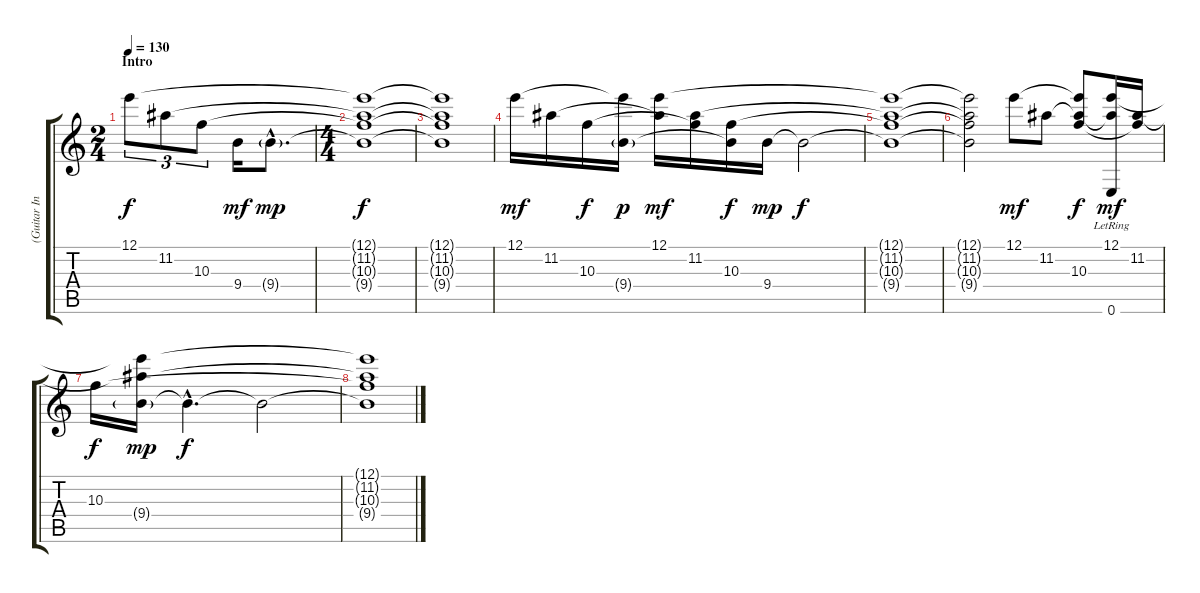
\track ("(Guitar Intro)" "(Guitar In") {instrument electricguitarclean}
\staff {score tabs}
\tuning (E4 B3 G3 D3 A2 E2) {hide}
\ts (2 4)
\section ("" "Intro")
\tempo 130
\clef g2
\ks c
12.1.8{tu (3 2) dy f volume 12 balance 2 instrument electricguitarclean} 11.2.8{tu (3 2)} 10.3.8{tu (3 2)} 9.4.16{dy mf} 9.4{g hac}.8{d dy mp} |
\ts (4 4)
(12.1{t} 11.2{t} 10.3{t} 9.4{t}).1{dy f} |
(12.1{t} 11.2{t} 10.3{t} 9.4{t}).1 |
12.1.16{dy mf balance 14} 11.2.16 10.3.16{dy f} (12.1{t} 9.4{g}).16{dy p} (12.1 11.2{t}).16{dy mf balance 2} (11.2 10.3{t}).16 (10.3 9.4{t}).16{dy f} 9.4.16{dy mp} 9.4{t}.2{dy f} |
(12.1{t} 11.2{t} 10.3{t} 9.4{t}).1 |
(12.1{t} 11.2{t} 10.3{t} 9.4{t}).2 12.1.8{dy mf balance 14} 11.2.8 (12.1{t} 11.2{t} 10.3).8{dy f} (12.1 11.2{t} 0.6{lr}).16{dy mf balance 2} (11.2 10.3{t}).16 |
10.3.16{dy f} (12.1{t} 11.2{t} 9.4{g}).16{dy mp} 9.4{hac t}.4{d dy f} 9.4{t}.2 |
(12.1{t} 11.2{t} 10.3{t} 9.4{t}).1
